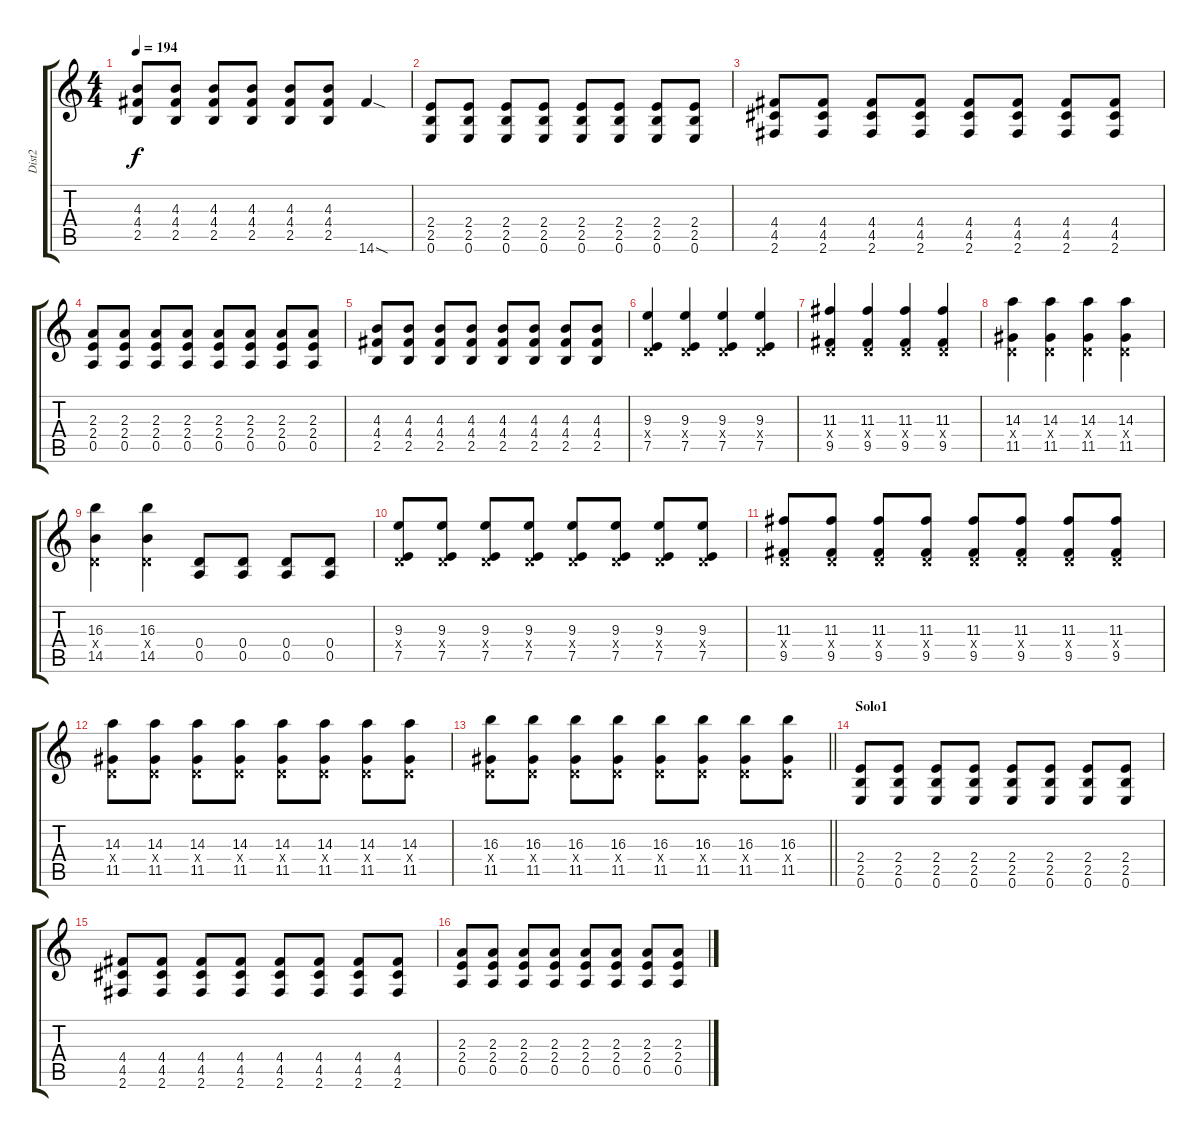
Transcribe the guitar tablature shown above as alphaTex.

\track ("Dist2" "Dist2") {solo instrument overdrivenguitar}
\staff {score tabs}
\tuning (E4 B3 G3 D3 A2 E2) {hide}
\ts (4 4)
\tempo 194
\clef g2
\ks c
(4.3 4.4 2.5).8{dy f} (4.3 4.4 2.5).8 (4.3 4.4 2.5).8 (4.3 4.4 2.5).8 (4.3 4.4 2.5).8 (4.3 4.4 2.5).8 14.6{sod}.4 |
(2.4 2.5 0.6).8 (2.4 2.5 0.6).8 (2.4 2.5 0.6).8 (2.4 2.5 0.6).8 (2.4 2.5 0.6).8 (2.4 2.5 0.6).8 (2.4 2.5 0.6).8 (2.4 2.5 0.6).8 |
(4.4 4.5 2.6).8 (4.4 4.5 2.6).8 (4.4 4.5 2.6).8 (4.4 4.5 2.6).8 (4.4 4.5 2.6).8 (4.4 4.5 2.6).8 (4.4 4.5 2.6).8 (4.4 4.5 2.6).8 |
(2.3 2.4 0.5).8 (2.3 2.4 0.5).8 (2.3 2.4 0.5).8 (2.3 2.4 0.5).8 (2.3 2.4 0.5).8 (2.3 2.4 0.5).8 (2.3 2.4 0.5).8 (2.3 2.4 0.5).8 |
(4.3 4.4 2.5).8 (4.3 4.4 2.5).8 (4.3 4.4 2.5).8 (4.3 4.4 2.5).8 (4.3 4.4 2.5).8 (4.3 4.4 2.5).8 (4.3 4.4 2.5).8 (4.3 4.4 2.5).8 |
(9.3 0.4{x} 7.5).4 (9.3 0.4{x} 7.5).4 (9.3 0.4{x} 7.5).4 (9.3 0.4{x} 7.5).4 |
(11.3 0.4{x} 9.5).4 (11.3 0.4{x} 9.5).4 (11.3 0.4{x} 9.5).4 (11.3 0.4{x} 9.5).4 |
(14.3 0.4{x} 11.5).4 (14.3 0.4{x} 11.5).4 (14.3 0.4{x} 11.5).4 (14.3 0.4{x} 11.5).4 |
(16.3 0.4{x} 14.5).4 (16.3 0.4{x} 14.5).4 (0.4 0.5).8 (0.4 0.5).8 (0.4 0.5).8 (0.4 0.5).8 |
(9.3 0.4{x} 7.5).8 (9.3 0.4{x} 7.5).8 (9.3 0.4{x} 7.5).8 (9.3 0.4{x} 7.5).8 (9.3 0.4{x} 7.5).8 (9.3 0.4{x} 7.5).8 (9.3 0.4{x} 7.5).8 (9.3 0.4{x} 7.5).8 |
(11.3 0.4{x} 9.5).8 (11.3 0.4{x} 9.5).8 (11.3 0.4{x} 9.5).8 (11.3 0.4{x} 9.5).8 (11.3 0.4{x} 9.5).8 (11.3 0.4{x} 9.5).8 (11.3 0.4{x} 9.5).8 (11.3 0.4{x} 9.5).8 |
(14.3 0.4{x} 11.5).8 (14.3 0.4{x} 11.5).8 (14.3 0.4{x} 11.5).8 (14.3 0.4{x} 11.5).8 (14.3 0.4{x} 11.5).8 (14.3 0.4{x} 11.5).8 (14.3 0.4{x} 11.5).8 (14.3 0.4{x} 11.5).8 |
\barLineRight lightlight
(16.3 0.4{x} 11.5).8 (16.3 0.4{x} 11.5).8 (16.3 0.4{x} 11.5).8 (16.3 0.4{x} 11.5).8 (16.3 0.4{x} 11.5).8 (16.3 0.4{x} 11.5).8 (16.3 0.4{x} 11.5).8 (16.3 0.4{x} 11.5).8 |
\section ("" "Solo1")
(2.4 2.5 0.6).8 (2.4 2.5 0.6).8 (2.4 2.5 0.6).8 (2.4 2.5 0.6).8 (2.4 2.5 0.6).8 (2.4 2.5 0.6).8 (2.4 2.5 0.6).8 (2.4 2.5 0.6).8 |
(4.4 4.5 2.6).8 (4.4 4.5 2.6).8 (4.4 4.5 2.6).8 (4.4 4.5 2.6).8 (4.4 4.5 2.6).8 (4.4 4.5 2.6).8 (4.4 4.5 2.6).8 (4.4 4.5 2.6).8 |
(2.3 2.4 0.5).8 (2.3 2.4 0.5).8 (2.3 2.4 0.5).8 (2.3 2.4 0.5).8 (2.3 2.4 0.5).8 (2.3 2.4 0.5).8 (2.3 2.4 0.5).8 (2.3 2.4 0.5).8
